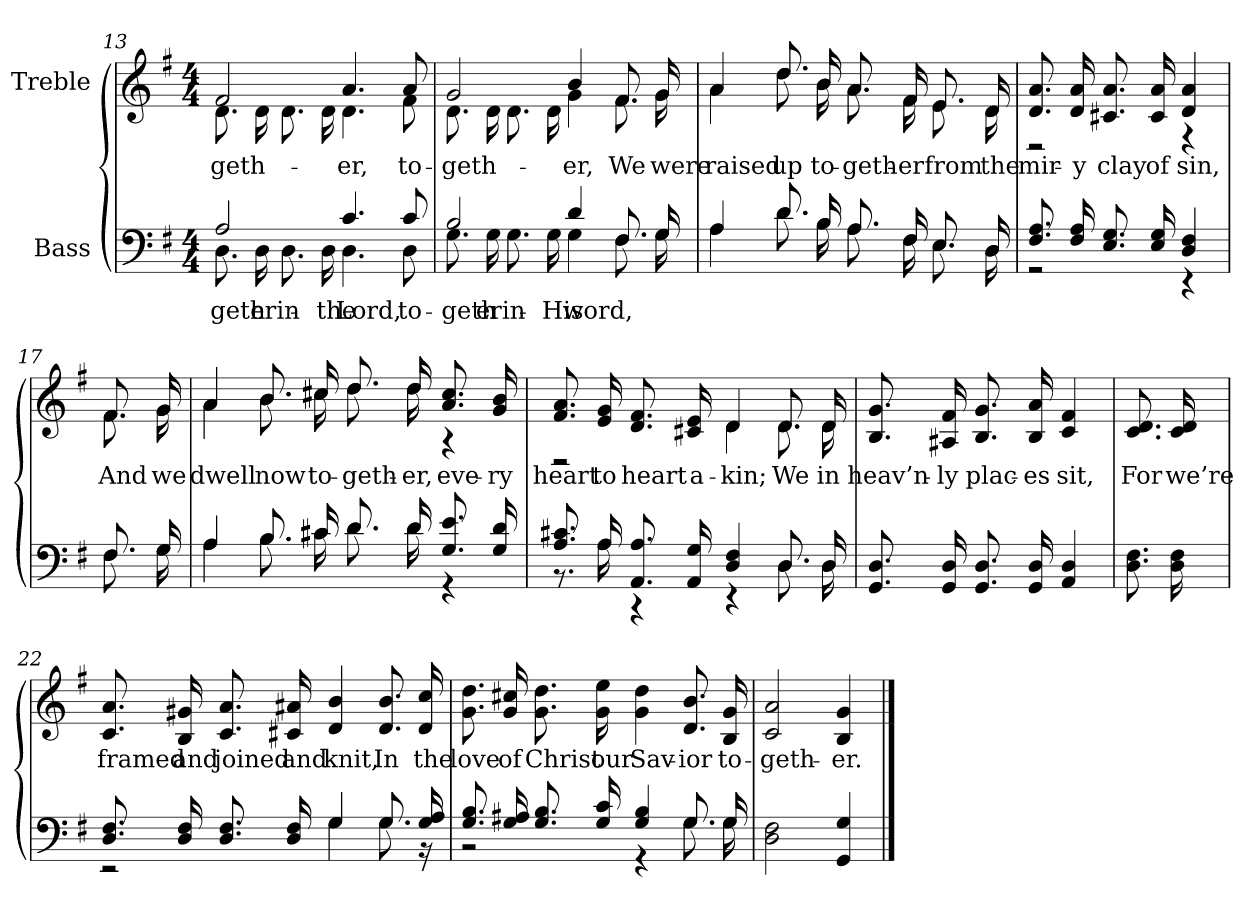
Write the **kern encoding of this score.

**kern	**text	**kern	**text
*part2	*part2	*part1	*part1
*staff2	*staff2	*staff1	*staff1
*I"Bass	*	*I"Treble	*
*clefF4	*	*clefG2	*
*k[f#]	*	*k[f#]	*
*G:	*	*G:	*
*M4/4	*	*M4/4	*
=13	=13	=13	=13
*^	*	*^	*
2A	8.DL	-geth-	2f#	8.dL	-geth-
.	16D	-er	.	16d	.
.	8.DL	-in	.	8.dL	.
.	16D	-the	.	16d	.
4.c	4.D	-Lord,	4.a	4.d	-er,
8c	8D	-to-	8a	8f#	-to-
=14	=14	=14	=14	=14	=14
2B	8.GL	-geth-	2g	8.dL	-geth-
.	16G	-er	.	16d	.
.	8.GL	-in	.	8.dL	.
.	16G	-His	.	16d	.
4d	4G	-word,	4b	4g	-er,
8.F#L	8.F#L	.	8.f#L	8.f#L	-We
16G	16G	.	16g	16g	-were
=15	=15	=15	=15	=15	=15
4A	4A	.	4a	4a	-raised
8.dL	8.dL	.	8.ddL	8.ddL	-up
16B	16B	.	16b	16b	-to-
8.AL	8.AL	.	8.aL	8.aL	-geth-
16F#	16F#	.	16f#	16f#	-er
8.EL	8.EL	.	8.eL	8.eL	-from
16D	16D	.	16d	16d	-the
=16	=16	=16	=16	=16	=16
8.F# 8.AL	2r	.	8.d 8.aL	2r	-mir-
16F# 16A	.	.	16d 16a	.	-y
8.E 8.GL	.	.	8.c# 8.aL	.	-clay
16E 16G	.	.	16c# 16a	.	-of
4D 4F#	4r	.	4d 4a	4r	-sin,
=17	=17	=17	=17	=17	=17
8.F#L	8.F#L	.	8.f#L	8.f#L	-And
16G	16G	.	16g	16g	-we
=18	=18	=18	=18	=18	=18
4A	4A	.	4a	4a	-dwell
8.BL	8.BL	.	8.bL	8.bL	-now
16c#	16c#	.	16cc#	16cc#	-to-
8.dL	8.dL	.	8.ddL	8.ddL	-geth-
16d	16d	.	16dd	16dd	-er,
8.G 8.eL	4r	.	8.a 8.cc#L	4r	-eve-
16G 16d	.	.	16g 16b	.	-ry
=19	=19	=19	=19	=19	=19
8.A 8.c#L	8.r	.	8.f# 8.aL	2r	-heart
16A	16A	.	16e 16g	.	-to
8.AA 8.AL	4r	.	8.d 8.f#L	.	-heart
16AA 16G	.	.	16c# 16e	.	-a-
4D 4F#	4r	.	4d	4d	-kin;
8.DL	8.DL	.	8.dL	8.dL	-We
16D	16D	.	16d	16d	-in
*v	*v	*	*	*	*
*	*	*v	*v	*
=20	=20	=20	=20
8.GG 8.DL	.	8.B 8.gL	-heav’n-
16GG 16D	.	16A# 16f#	-ly
8.GG 8.DL	.	8.B 8.gL	-plac-
16GG 16D	.	16B 16a	-es
4AA 4D	.	4c 4f#	-sit,
=21	=21	=21	=21
8.D 8.F#L	.	8.c 8.dL	-For
16D 16F#	.	16c 16d	-we’re
=22	=22	=22	=22
*^	*	*	*
8.D 8.F#L	2r	.	8.c 8.aL	-framed
16D 16F#	.	.	16B 16g#	-and
8.D 8.F#L	.	.	8.c 8.aL	-joined
16D 16F#	.	.	16c# 16a#	-and
4G	4G	.	4d 4b	-knit,
8.GL	8.GL	.	8.d 8.bL	-In
16G 16A	16r	.	16d 16cc	-the
=23	=23	=23	=23	=23
8.G 8.BL	2r	.	8.g 8.ddL	-love
16G 16A#	.	.	16g 16cc#	-of
8.G 8.BL	.	.	8.g 8.ddL	-Christ
16G 16c	.	.	16g 16ee	-our
4G 4B	4r	.	4g 4dd	-Sav-
8.GL	8.GL	.	8.d 8.bL	-ior
16G	16G	.	16B 16g	-to-
*v	*v	*	*	*
=24	=24	=24	=24
2D 2F#	.	2c 2a	-geth-
4GG 4G	.	4B 4g	-er.
==	==	==	==
*-	*-	*-	*-
